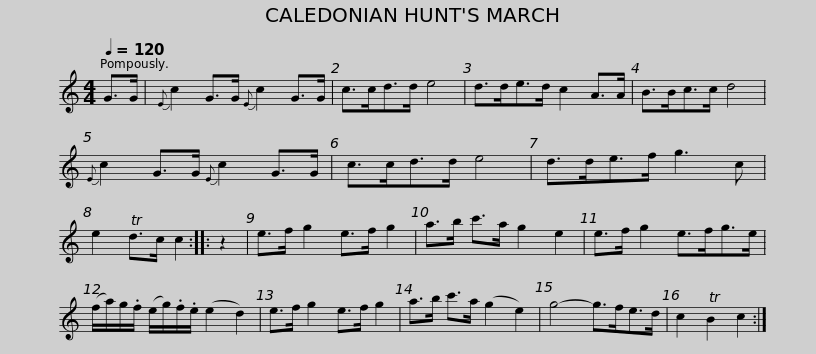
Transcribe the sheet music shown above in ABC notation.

X:1
L:1/8
Q:1/4=120
M:4/4
I:linebreak $
K:C
V:1 treble
V:1
 G>G |{E} c2 G>G{E} c2 G>G | c>cd>d e4 | d>de>d c2 A>A | B>Bc>c d4 | %5
{E} c2 G>G{E} c2 G>G |$ c>cd>d e4 | d>de>f g3 c | e2 Td>c c2 :: z2 | %10
 e>f g2 e>f g2 | a>b c'>a g2 e2 | e>f g2 e>fg>e |$ (f/a/)g/.f/ (e/g/).f/.e/ (e2 d2) | e>f g2 e>f g2 | %15
 a>b c'>a (g2 e2) | g4- g>fe>d | c2 TB2 c2 :| %18
